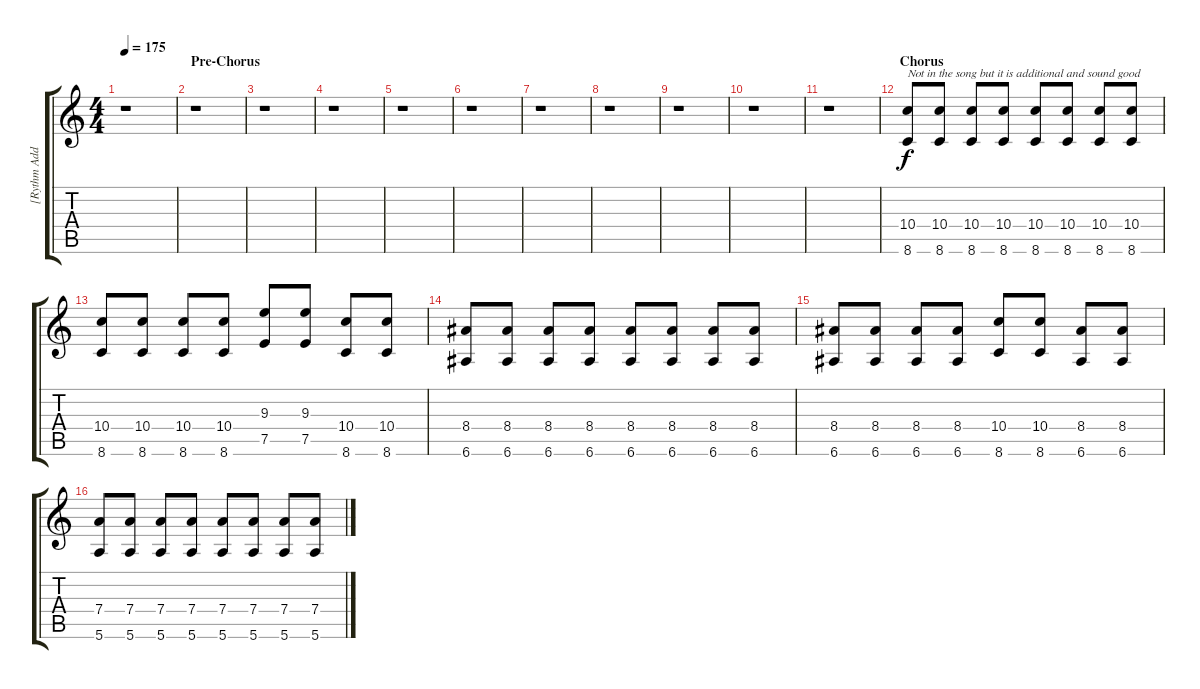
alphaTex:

\track ("[Rythm Additional] Joey Jordison" "[Rythm Add") {instrument distortionguitar}
\staff {score tabs}
\tuning (E4 B3 G3 D3 A2 E2) {hide}
\ts (4 4)
\tempo 175
\clef g2
\ks c
r.1{dy f} |
\section ("" "Pre-Chorus")
r.1 |
r.1 |
r.1 |
r.1 |
r.1 |
r.1 |
r.1 |
r.1 |
r.1 |
r.1 |
\section ("" "Chorus")
(10.4 8.6).8{txt "Not in the song but it is additional and sound good"} (10.4 8.6).8 (10.4 8.6).8 (10.4 8.6).8 (10.4 8.6).8 (10.4 8.6).8 (10.4 8.6).8 (10.4 8.6).8 |
(10.4 8.6).8 (10.4 8.6).8 (10.4 8.6).8 (10.4 8.6).8 (9.3 7.5).8 (9.3 7.5).8 (10.4 8.6).8 (10.4 8.6).8 |
(8.4 6.6).8 (8.4 6.6).8 (8.4 6.6).8 (8.4 6.6).8 (8.4 6.6).8 (8.4 6.6).8 (8.4 6.6).8 (8.4 6.6).8 |
(8.4 6.6).8 (8.4 6.6).8 (8.4 6.6).8 (8.4 6.6).8 (10.4 8.6).8 (10.4 8.6).8 (8.4 6.6).8 (8.4 6.6).8 |
(7.4 5.6).8 (7.4 5.6).8 (7.4 5.6).8 (7.4 5.6).8 (7.4 5.6).8 (7.4 5.6).8 (7.4 5.6).8 (7.4 5.6).8
